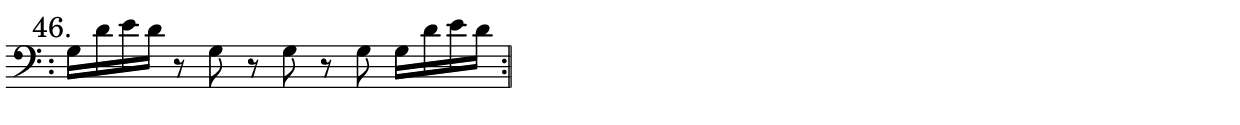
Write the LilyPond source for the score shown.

\version "2.19.80"


phrase = \relative c' {

  \clef "bass"
  \mark "46." 
  \cadenzaOn
  g16[ d' e d] r8 g, r g r g g16[ d' e d]
}

\score {
  \midi { }
  \defineBarLine ":" #'("" ":" "")
  \new Staff = "phrase" {
    \bar ":"
    \phrase
    \set Score.repeatCommands = #'(end-repeat)
  }
  \layout {
    \context { \Staff
      \remove Time_signature_engraver
      \override BarLine.hair-thickness = #-1
      \override BarLine.thick-thickness = #-1
    }
  }
}
\header { tagline = "" }
\paper {
  top-margin = 1
  bottom-margin = 1
  left-margin = 1
  right-margin = 1
  indent = 0
}

